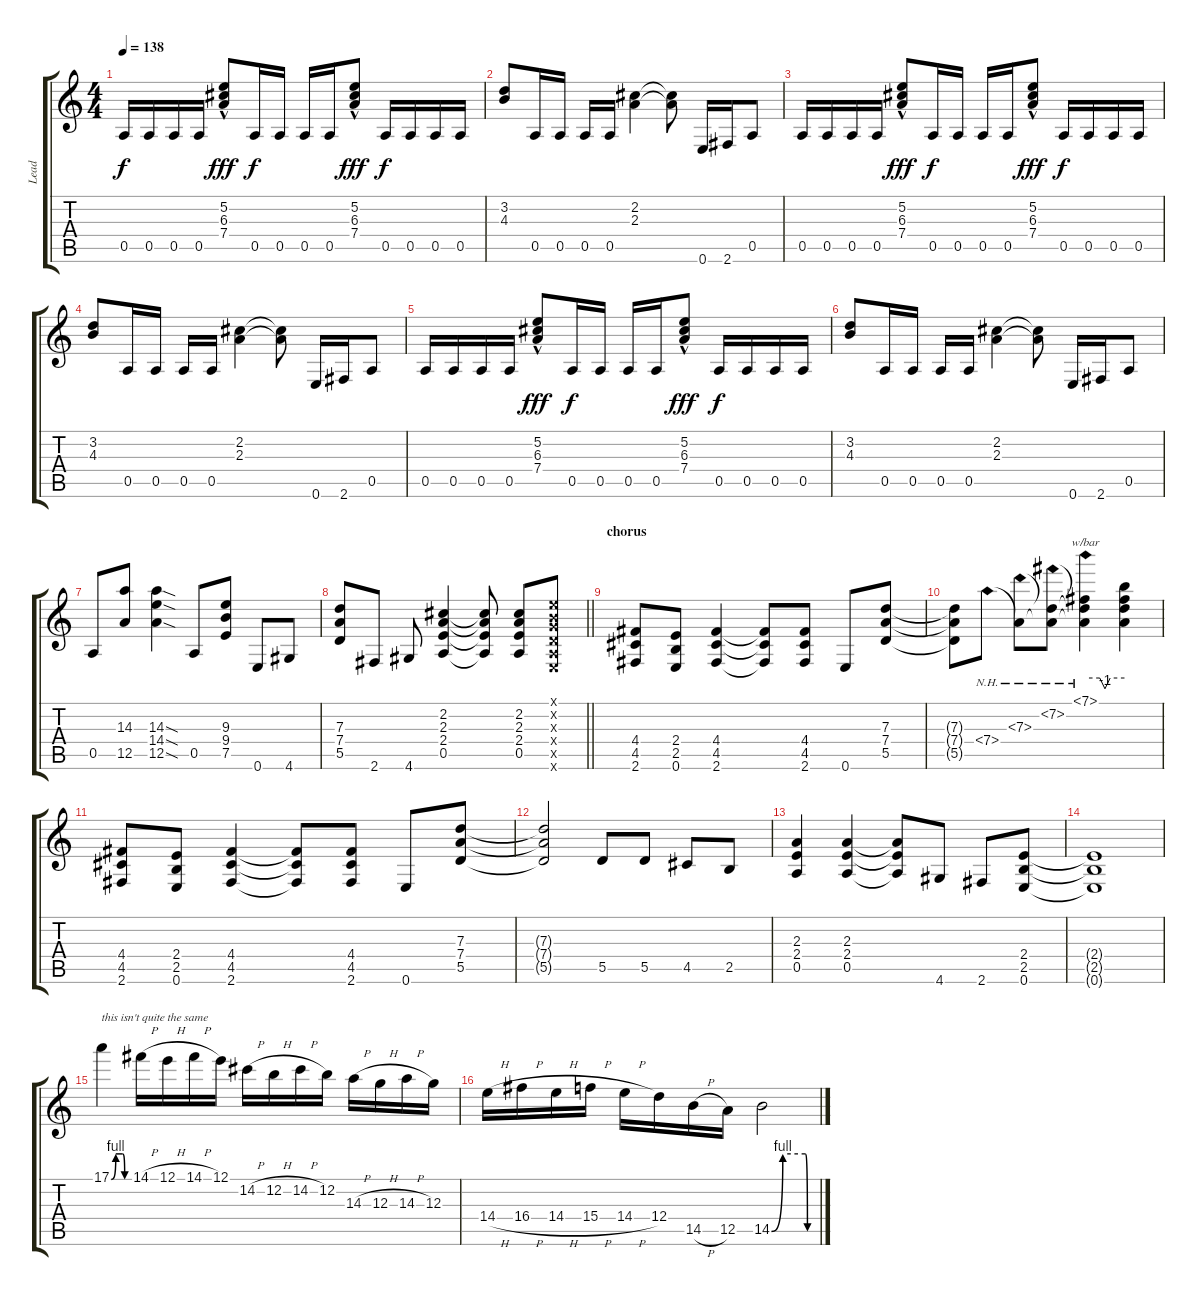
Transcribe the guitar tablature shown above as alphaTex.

\track ("Lead" "Lead") {instrument distortionguitar}
\staff {score tabs}
\tuning (E4 B3 G3 D3 A2 E2) {hide}
\ts (4 4)
\tempo 138
\clef g2
\ks c
0.5.16{dy f} 0.5.16 0.5.16 0.5.16 (5.2 6.3{hac} 7.4{hac}).8{dy fff} 0.5.16{dy f} 0.5.16 0.5.16 0.5.16 (5.2{hac} 6.3{hac} 7.4).8{dy fff} 0.5.16{dy f} 0.5.16 0.5.16 0.5.16 |
(3.2 4.3).8 0.5.16 0.5.16 0.5.16 0.5.16 (2.2 2.3).4 (2.2{t} 2.3{t}).8 0.6.16 2.6.16 0.5.8 |
0.5.16 0.5.16 0.5.16 0.5.16 (5.2 6.3{hac} 7.4{hac}).8{dy fff} 0.5.16{dy f} 0.5.16 0.5.16 0.5.16 (5.2{hac} 6.3{hac} 7.4).8{dy fff} 0.5.16{dy f} 0.5.16 0.5.16 0.5.16 |
(3.2 4.3).8 0.5.16 0.5.16 0.5.16 0.5.16 (2.2 2.3).4 (2.2{t} 2.3{t}).8 0.6.16 2.6.16 0.5.8 |
0.5.16 0.5.16 0.5.16 0.5.16 (5.2 6.3{hac} 7.4{hac}).8{dy fff} 0.5.16{dy f} 0.5.16 0.5.16 0.5.16 (5.2{hac} 6.3{hac} 7.4).8{dy fff} 0.5.16{dy f} 0.5.16 0.5.16 0.5.16 |
(3.2 4.3).8 0.5.16 0.5.16 0.5.16 0.5.16 (2.2 2.3).4 (2.2{t} 2.3{t}).8 0.6.16 2.6.16 0.5.8 |
0.5.8 (14.3 12.5).8 (14.3{sod} 14.4{sod} 12.5{sod}).4 0.5.8 (9.3 9.4 7.5).8 0.6.8 4.6.8 |
\barLineRight lightlight
(7.3 7.4 5.5).8 2.6.8 4.6.8 (2.2 2.3 2.4 0.5).4 (2.2{t} 2.3{t} 2.4{t} 0.5{t}).8 (2.2 2.3 2.4 0.5).8 (0.1{x} 0.2{x} 0.3{x} 0.4{x} 0.5{x} 0.6{x}).8 |
\section ("" "chorus")
(4.4 4.5 2.6).8 (2.4 2.5 0.6).8 (4.4 4.5 2.6).4 (4.4{t} 4.5{t} 2.6{t}).8 (4.4 4.5 2.6).8 0.6.8 (7.3 7.4 5.5).8 |
(7.3{t} 7.4{t} 5.5{t}).8 7.4{nh}.8 (7.3{nh} 7.4{t}).8 (7.2{nh} 7.3{t} 7.4{t}).8 (7.1{nh} 7.2{t} 7.3{t} 7.4{t}).4{tbe (custom default 0 0 22 0 30 -4 38 0 60 0)} (7.1{t} 7.2{t} 7.3{t} 7.4{t}).4 |
(4.4 4.5 2.6).8 (2.4 2.5 0.6).8 (4.4 4.5 2.6).4 (4.4{t} 4.5{t} 2.6{t}).8 (4.4 4.5 2.6).8 0.6.8 (7.3 7.4 5.5).8 |
(7.3{t} 7.4{t} 5.5{t}).2 5.5.8 5.5.8 4.5.8 2.5.8 |
(2.3 2.4 0.5).4 (2.3 2.4 0.5).4 (2.3{t} 2.4{t} 0.5{t}).8 4.6.8 2.6.8 (2.4 2.5 0.6).8 |
(2.4{t} 2.5{t} 0.6{t}).1 |
17.1{be (custom 0 0 15 4 38 4 45 0 60 0)}.4{txt "this isn't quite the same"} 14.1{h}.16 12.1{h}.16 14.1{h}.16 12.1.16 14.2{h}.16 12.2{h}.16 14.2{h}.16 12.2.16 14.3{h}.16 12.3{h}.16 14.3{h}.16 12.3.16 |
14.4{h}.16 16.4{h}.16 14.4{h}.16 15.4{h}.16 14.4{h}.16 12.4.16 14.5{h}.16 12.5.16 14.5{be (custom 0 0 15 4 45 4 48 0 60 0)}.2
